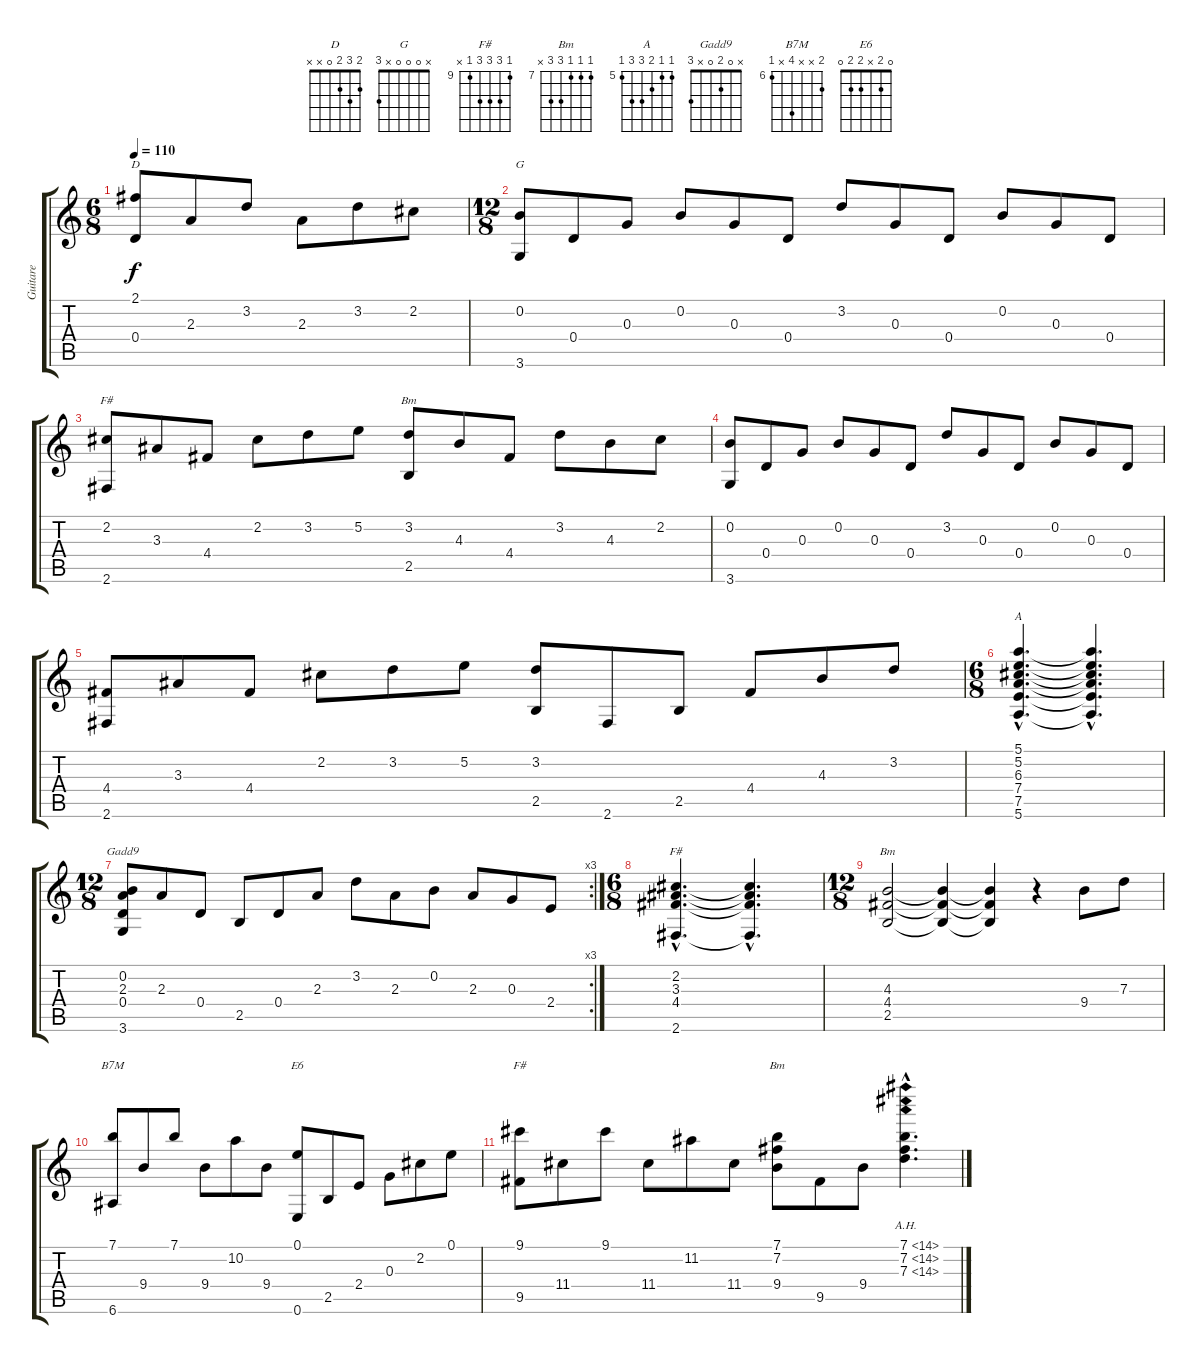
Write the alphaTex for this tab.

\track ("Guitare" "Guitare") {instrument acousticguitarnylon}
\staff {score tabs}
\tuning (E4 B3 G3 D3 A2 E2) {hide}
\chord ("D" 2 3 2 0 x x)
\chord ("G" x 0 0 0 x 3)
\chord ("F#" x 2 3 4 4 2)
\chord ("Bm" x 3 4 4 2 x)
\chord ("A" 5 5 6 7 7 5) {firstfret 5}
\chord ("Gadd9" x 0 2 0 x 3)
\chord ("F#" x 2 3 4 x 2)
\chord ("Bm" 2 3 4 4 2 x)
\chord ("B7M" 7 x x 9 x 6) {firstfret 6}
\chord ("E6" 0 2 x 2 2 0)
\chord ("F#" 9 11 11 11 9 x) {firstfret 9}
\chord ("Bm" 7 7 7 9 9 x) {firstfret 7}
\ts (6 8)
\tempo 110
\clef g2
\ks c
(2.1 0.4).8{ch "D" dy f} 2.3.8 3.2.8 2.3.8 3.2.8 2.2.8 |
\ts (12 8)
(0.2 3.6).8{ch "G"} 0.4.8 0.3.8 0.2.8 0.3.8 0.4.8 3.2.8 0.3.8 0.4.8 0.2.8 0.3.8 0.4.8 |
(2.2 2.6).8{ch "F#"} 3.3.8 4.4.8 2.2.8 3.2.8 5.2.8 (3.2 2.5).8{ch "Bm"} 4.3.8 4.4.8 3.2.8 4.3.8 2.2.8 |
(0.2 3.6).8 0.4.8 0.3.8 0.2.8 0.3.8 0.4.8 3.2.8 0.3.8 0.4.8 0.2.8 0.3.8 0.4.8 |
(4.4 2.6).8 3.3.8 4.4.8 2.2.8 3.2.8 5.2.8 (3.2 2.5).8 2.6.8 2.5.8 4.4.8 4.3.8 3.2.8 |
\ts (6 8)
(5.1{hac} 5.2{hac} 6.3{hac} 7.4{hac} 7.5{hac} 5.6{hac}).4{d ch "A"} (5.1{hac t} 5.2{hac t} 6.3{hac t} 7.4{hac t} 7.5{hac t} 5.6{hac t}).4{d} |
\rc 3
\ts (12 8)
(0.2 2.3 0.4 3.6).8{ch "Gadd9"} 2.3.8 0.4.8 2.5.8 0.4.8 2.3.8 3.2.8 2.3.8 0.2.8 2.3.8 0.3.8 2.4.8 |
\ts (6 8)
(2.2{hac} 3.3{hac} 4.4{hac} 2.6{hac}).4{d ch "F#"} (2.2{hac t} 3.3{hac t} 4.4{hac t} 2.6{hac t}).4{d} |
\ts (12 8)
(4.3 4.4 2.5).2{ch "Bm"} (4.3{t} 4.4{t} 2.5{t}).4 (4.3{t} 4.4{t} 2.5{t}).4 r.4 9.4.8 7.3.8 |
(7.1 6.6).8{ch "B7M"} 9.4.8 7.1.8 9.4.8 10.2.8 9.4.8 (0.1 0.6).8{ch "E6"} 2.5.8 2.4.8 0.3.8 2.2.8 0.1.8 |
(9.1 9.5).8{ch "F#"} 11.4.8 9.1.8 11.4.8 11.2.8 11.4.8 (7.1 7.2 9.4).8{ch "Bm"} 9.5.8 9.4.8 (7.1{ah 7 hac} 7.2{ah 7 hac} 7.3{ah 7 hac}).4{d}
